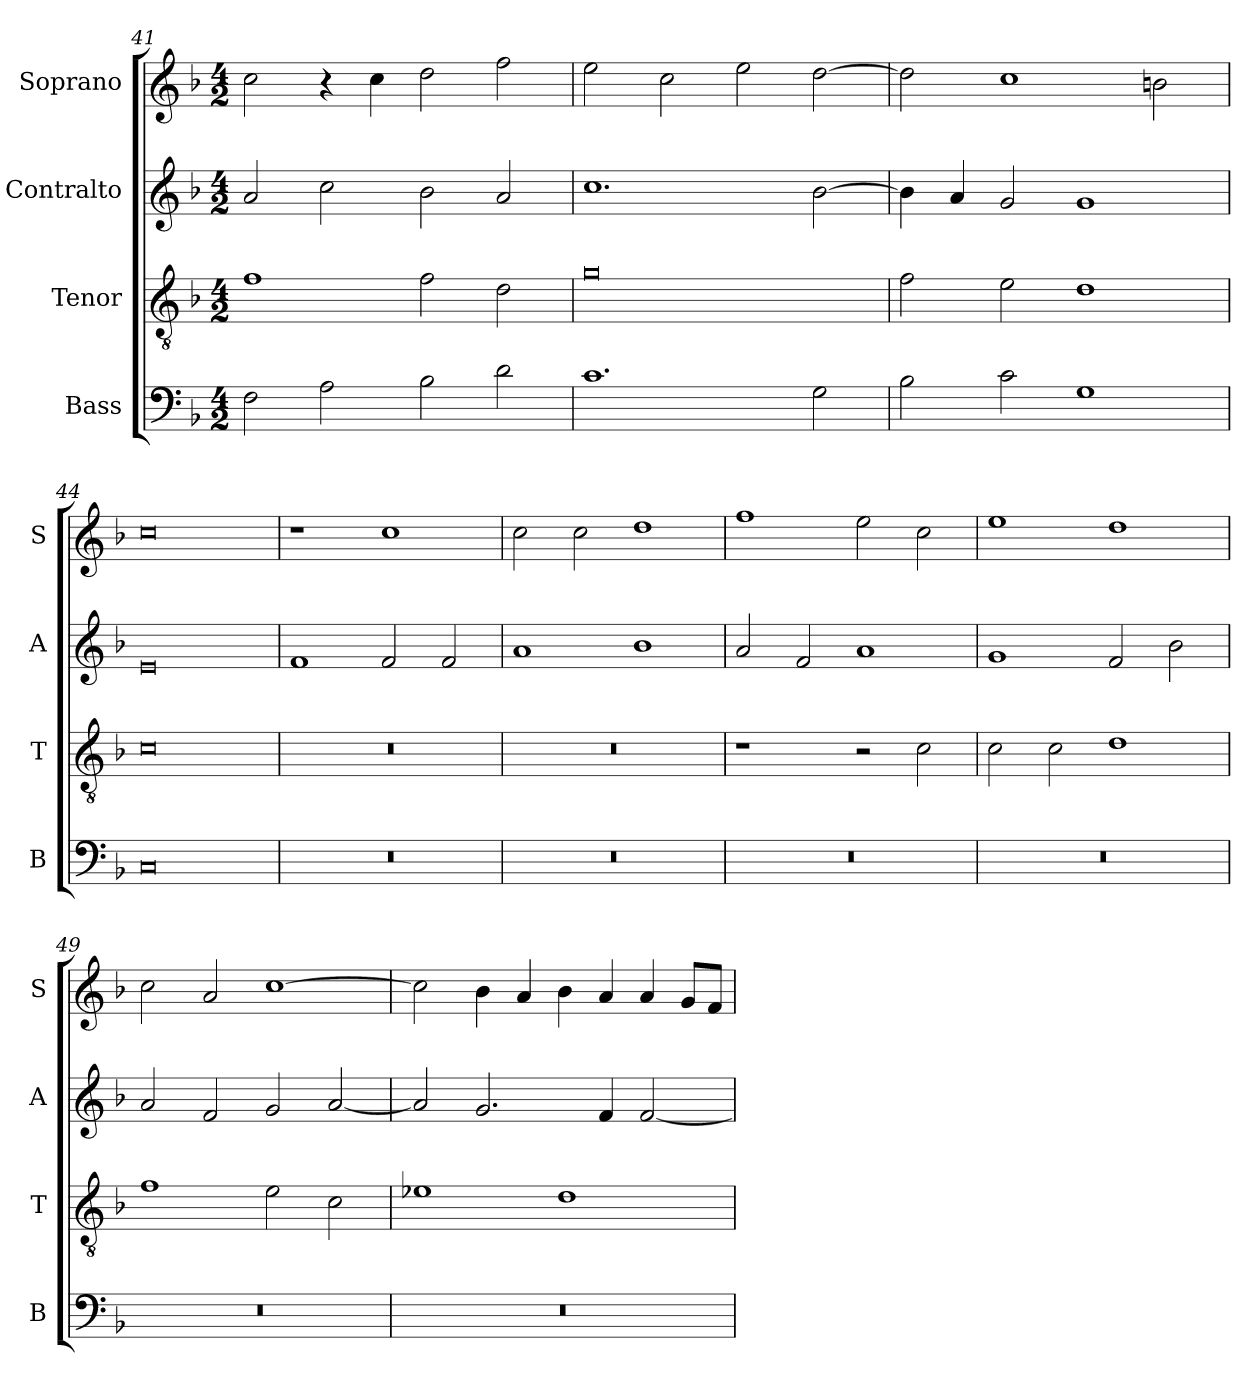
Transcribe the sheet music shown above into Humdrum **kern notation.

**kern	**kern	**kern	**kern
*part4	*part3	*part2	*part1
*staff4	*staff3	*staff2	*staff1
*I"Bass	*I"Tenor	*I"Contralto	*I"Soprano
*I'B	*I'T	*I'A	*I'S
*clefF4	*clefGv2	*clefG2	*clefG2
*k[b-]	*k[b-]	*k[b-]	*k[b-]
*F:ion	*F:ion	*F:ion	*F:ion
*M4/2	*M4/2	*M4/2	*M4/2
=41	=41	=41	=41
2F	1f	2a	2cc
2A	.	2cc	4r
.	.	.	4cc
2B-	2f	2b-	2dd
2d	2d	2a	2ff
=42	=42	=42	=42
1.c	0g	1.cc	2ee
.	.	.	2cc
.	.	.	2ee
2G	.	[2b-	[2dd
=43	=43	=43	=43
2B-	2f	4b-]	2dd]
.	.	4a	.
2c	2e	2g	1cc
1G	1d	1g	.
.	.	.	2bn
=44	=44	=44	=44
0C	0c	0e	0cc
=45	=45	=45	=45
0r	0r	1f	1r
.	.	2f	1cc
.	.	2f	.
=46	=46	=46	=46
0r	0r	1a	2cc
.	.	.	2cc
.	.	1b-	1dd
=47	=47	=47	=47
0r	1r	2a	1ff
.	.	2f	.
.	2r	1a	2ee
.	2c	.	2cc
=48	=48	=48	=48
0r	2c	1g	1ee
.	2c	.	.
.	1d	2f	1dd
.	.	2b-	.
=49	=49	=49	=49
0r	1f	2a	2cc
.	.	2f	2a
.	2e	2g	[1cc
.	2c	[2a	.
=50	=50	=50	=50
0r	1e-X	2a]	2cc]
.	.	2.g	4b-
.	.	.	4a
.	1d	.	4b-
.	.	4f	4a
.	.	[2f	4a
.	.	.	8g/L
.	.	.	8f/J
=	=	=	=
*-	*-	*-	*-
